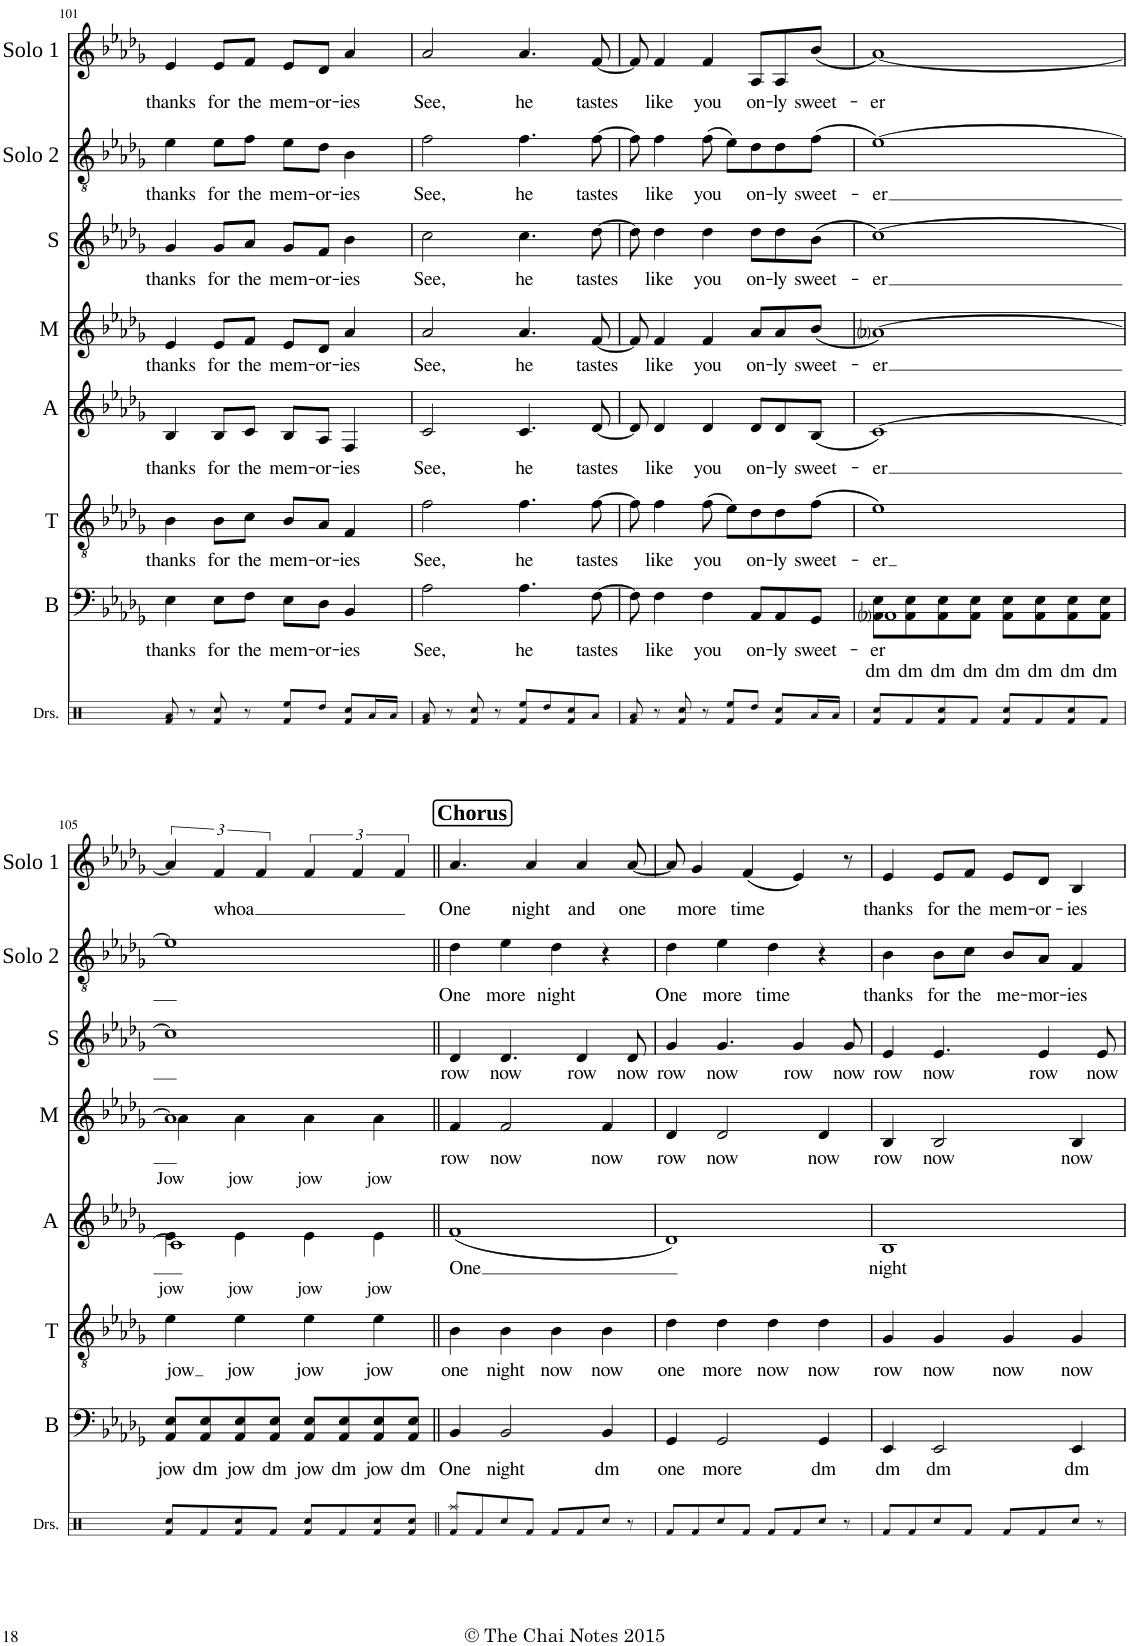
**kern	**text	**text	**kern	**text	**kern	**text	**text	**kern	**text	**text	**kern	**text	**kern	**text	**kern	**text
*part7	*part7	*part7	*part6	*part6	*part5	*part5	*part5	*part4	*part4	*part4	*part3	*part3	*part2	*part2	*part1	*part1
*staff7	*staff7	*staff7	*staff6	*staff6	*staff5	*staff5	*staff5	*staff4	*staff4	*staff4	*staff3	*staff3	*staff2	*staff2	*staff1	*staff1
*I"Bass	*	*	*I"Tenor	*	*I"Alto	*	*	*I"Mezzo	*	*	*I"Soprano	*	*I"Solo 2	*	*I"Solo 1	*
*I'B	*	*	*I'T	*	*I'A	*	*	*I'M	*	*	*I'S	*	*I'Solo 2	*	*I'Solo 1	*
!!LO:PB:g=z
*clefF4	*	*	*clefGv2	*	*clefG2	*	*	*clefG2	*	*	*clefG2	*	*clefGv2	*	*clefG2	*
*k[b-e-a-d-g-]	*	*	*k[b-e-a-d-g-]	*	*k[b-e-a-d-g-]	*	*	*k[b-e-a-d-g-]	*	*	*k[b-e-a-d-g-]	*	*k[b-e-a-d-g-]	*	*k[b-e-a-d-g-]	*
*M4/4	*	*	*M4/4	*	*M4/4	*	*	*M4/4	*	*	*M4/4	*	*M4/4	*	*M4/4	*
=101	=101	=101	=101	=101	=101	=101	=101	=101	=101	=101	=101	=101	=101	=101	=101	=101
!	!LO:LY:b	!	!	!LO:LY:b	!	!LO:LY:b	!	!	!LO:LY:b	!	!	!LO:LY:b	!	!LO:LY:b	!	!LO:LY:b
4E-\	thanks	.	4B-\	thanks	4B-/	thanks	.	4e-/	thanks	.	4g-/	thanks	4e-\	thanks	4e-/	thanks
!	!LO:LY:b	!	!	!LO:LY:b	!	!LO:LY:b	!	!	!LO:LY:b	!	!	!LO:LY:b	!	!LO:LY:b	!	!LO:LY:b
8E-\L	for	.	8B-\L	for	8B-/L	for	.	8e-/L	for	.	8g-/L	for	8e-\L	for	8e-/L	for
!	!LO:LY:b	!	!	!LO:LY:b	!	!LO:LY:b	!	!	!LO:LY:b	!	!	!LO:LY:b	!	!LO:LY:b	!	!LO:LY:b
8F\J	the	.	8c\J	the	8c/J	the	.	8f/J	the	.	8a-/J	the	8f\J	the	8f/J	the
!	!LO:LY:b	!	!	!LO:LY:b	!	!LO:LY:b	!	!	!LO:LY:b	!	!	!LO:LY:b	!	!LO:LY:b	!	!LO:LY:b
8E-\L	mem-	.	8B-/L	mem-	8B-/L	mem-	.	8e-/L	mem-	.	8g-/L	mem-	8e-\L	mem-	8e-/L	mem-
!	!LO:LY:b	!	!	!LO:LY:b	!	!LO:LY:b	!	!	!LO:LY:b	!	!	!LO:LY:b	!	!LO:LY:b	!	!LO:LY:b
8D-\J	-or-	.	8A-/J	-or-	8A-/J	-or-	.	8d-/J	-or-	.	8f/J	-or-	8d-\J	-or-	8d-/J	-or-
!	!LO:LY:b	!	!	!LO:LY:b	!	!LO:LY:b	!	!	!LO:LY:b	!	!	!LO:LY:b	!	!LO:LY:b	!	!LO:LY:b
4BB-/	-ies	.	4F/	-ies	4F/	-ies	.	4a-/	-ies	.	4b-\	-ies	4B-\	-ies	4a-/	-ies
=102	=102	=102	=102	=102	=102	=102	=102	=102	=102	=102	=102	=102	=102	=102	=102	=102
!	!LO:LY:b	!	!	!LO:LY:b	!	!LO:LY:b	!	!	!LO:LY:b	!	!	!LO:LY:b	!	!LO:LY:b	!	!LO:LY:b
2A-\	See,	.	2f\	See,	2c/	See,	.	2a-/	See,	.	2cc\	See,	2f\	See,	2a-/	See,
!	!LO:LY:b	!	!	!LO:LY:b	!	!LO:LY:b	!	!	!LO:LY:b	!	!	!LO:LY:b	!	!LO:LY:b	!	!LO:LY:b
4.A-\	he	.	4.f\	he	4.c/	he	.	4.a-/	he	.	4.cc\	he	4.f\	he	4.a-/	he
!	!LO:LY:b	!	!	!LO:LY:b	!	!LO:LY:b	!	!	!LO:LY:b	!	!	!LO:LY:b	!	!LO:LY:b	!	!LO:LY:b
[8F\	tastes	.	[8f\	tastes	[8d-/	tastes	.	[8f/	tastes	.	[8dd-\	tastes	[8f\	tastes	[8f/	tastes
=103	=103	=103	=103	=103	=103	=103	=103	=103	=103	=103	=103	=103	=103	=103	=103	=103
8F\]	.	.	8f\]	.	8d-/]	.	.	8f/]	.	.	8dd-\]	.	8f\]	.	8f/]	.
!	!LO:LY:b	!	!	!LO:LY:b	!	!LO:LY:b	!	!	!LO:LY:b	!	!	!LO:LY:b	!	!LO:LY:b	!	!LO:LY:b
4F\	like	.	4f\	like	4d-/	like	.	4f/	like	.	4dd-\	like	4f\	like	4f/	like
!	!LO:LY:b	!	!	!LO:LY:b	!	!LO:LY:b	!	!	!LO:LY:b	!	!	!LO:LY:b	!	!LO:LY:b	!	!LO:LY:b
4F\	you	.	(8f\	you	4d-/	you	.	4f/	you	.	4dd-\	you	(8f\	you	4f/	you
.	.	.	8e-\L)	.	.	.	.	.	.	.	.	.	8e-\L)	.	.	.
!	!LO:LY:b	!	!	!LO:LY:b	!	!LO:LY:b	!	!	!LO:LY:b	!	!	!LO:LY:b	!	!LO:LY:b	!	!LO:LY:b
8AA-/L	on-	.	8d-\	on-	8d-/L	on-	.	8a-/L	on-	.	8dd-\L	on-	8d-\	on-	8A-/L	on-
!	!LO:LY:b	!	!	!LO:LY:b	!	!LO:LY:b	!	!	!LO:LY:b	!	!	!LO:LY:b	!	!LO:LY:b	!	!LO:LY:b
8AA-/	-ly	.	8d-\	-ly	8d-/	-ly	.	8a-/	-ly	.	8dd-\	-ly	8d-\	-ly	8A-/	-ly
!	!LO:LY:b	!	!	!LO:LY:b	!	!LO:LY:b	!	!	!LO:LY:b	!	!	!LO:LY:b	!	!LO:LY:b	!	!LO:LY:b
8GG-/J	sweet-	.	(8f\J	sweet-	(8B-/J	sweet-	.	(8b-/J	sweet-	.	(8b-\J	sweet-	(8f\J	sweet-	(8b-/J	sweet-
=104	=104	=104	=104	=104	=104	=104	=104	=104	=104	=104	=104	=104	=104	=104	=104	=104
!	!LO:LY:b	!	!	!	!	!	!	!	!	!	!	!	!	!	!	!
*^	*	*	*	*	*	*	*	*	*	*	*	*	*	*	*	*
!	!	!	!LO:LY:b	!	!LO:LY:b	!	!LO:LY:b	!	!	!LO:LY:b	!	!	!LO:LY:b	!	!LO:LY:b	!	!LO:LY:b
1AA-	8AA-i\ 8E-\L	.	dm	1e-)	-er	[1c)	-er	.	[1a-i)	-er	.	[1cc)	-er	[1e-)	-er	[1a-)	-er
!	!	!	!LO:LY:b	!	!	!	!	!	!	!	!	!	!	!	!	!	!
.	8AA-\ 8E-\	.	dm	.	.	.	.	.	.	.	.	.	.	.	.	.	.
!	!	!	!LO:LY:b	!	!	!	!	!	!	!	!	!	!	!	!	!	!
.	8AA-\ 8E-\	.	dm	.	.	.	.	.	.	.	.	.	.	.	.	.	.
!	!	!	!LO:LY:b	!	!	!	!	!	!	!	!	!	!	!	!	!	!
.	8AA-\ 8E-\J	.	dm	.	.	.	.	.	.	.	.	.	.	.	.	.	.
!	!	!	!LO:LY:b	!	!	!	!	!	!	!	!	!	!	!	!	!	!
.	8AA-\ 8E-\L	.	dm	.	.	.	.	.	.	.	.	.	.	.	.	.	.
!	!	!	!LO:LY:b	!	!	!	!	!	!	!	!	!	!	!	!	!	!
.	8AA-\ 8E-\	.	dm	.	.	.	.	.	.	.	.	.	.	.	.	.	.
!	!	!	!LO:LY:b	!	!	!	!	!	!	!	!	!	!	!	!	!	!
.	8AA-\ 8E-\	.	dm	.	.	.	.	.	.	.	.	.	.	.	.	.	.
!	!	!	!LO:LY:b	!	!	!	!	!	!	!	!	!	!	!	!	!	!
.	8AA-\ 8E-\J	.	dm	.	.	.	.	.	.	.	.	.	.	.	.	.	.
!!LO:LB:g=z
=105	=105	=105	=105	=105	=105	=105	=105	=105	=105	=105	=105	=105	=105	=105	=105	=105	=105
!	!	!LO:LY:b	!	!	!LO:LY:b	!	!	!LO:LY:b	!	!	!LO:LY:b	!	!	!	!	!	!
*v	*v	*	*	*	*	*^	*	*	*^	*	*	*	*	*	*	*	*
8AA-/ 8E-/L	jow	.	4e-\	jow	1c]	4e-\	.	jow	1a-]	4a-\	.	Jow	1cc]	.	1e-]	.	6a-/]	.
!	!LO:LY:b	!	!	!	!	!	!	!	!	!	!	!	!	!	!	!	!	!
8AA-/ 8E-/	dm	.	.	.	.	.	.	.	.	.	.	.	.	.	.	.	.	.
!	!	!	!	!	!	!	!	!	!	!	!	!	!	!	!	!	!	!LO:LY:b
.	.	.	.	.	.	.	.	.	.	.	.	.	.	.	.	.	6f/	whoa
!	!LO:LY:b	!	!	!LO:LY:b	!	!	!	!LO:LY:b	!	!	!	!LO:LY:b	!	!	!	!	!	!
8AA-/ 8E-/	jow	.	4e-\	jow	.	4e-\	.	jow	.	4a-\	.	jow	.	.	.	.	.	.
.	.	.	.	.	.	.	.	.	.	.	.	.	.	.	.	.	6f/	.
!	!LO:LY:b	!	!	!	!	!	!	!	!	!	!	!	!	!	!	!	!	!
8AA-/ 8E-/J	dm	.	.	.	.	.	.	.	.	.	.	.	.	.	.	.	.	.
!	!LO:LY:b	!	!	!LO:LY:b	!	!	!	!LO:LY:b	!	!	!	!LO:LY:b	!	!	!	!	!	!
8AA-/ 8E-/L	jow	.	4e-\	jow	.	4e-\	.	jow	.	4a-\	.	jow	.	.	.	.	6f/	.
!	!LO:LY:b	!	!	!	!	!	!	!	!	!	!	!	!	!	!	!	!	!
8AA-/ 8E-/	dm	.	.	.	.	.	.	.	.	.	.	.	.	.	.	.	.	.
.	.	.	.	.	.	.	.	.	.	.	.	.	.	.	.	.	6f/	.
!	!LO:LY:b	!	!	!LO:LY:b	!	!	!	!LO:LY:b	!	!	!	!LO:LY:b	!	!	!	!	!	!
8AA-/ 8E-/	jow	.	4e-\	jow	.	4e-\	.	jow	.	4a-\	.	jow	.	.	.	.	.	.
.	.	.	.	.	.	.	.	.	.	.	.	.	.	.	.	.	6f/	.
!	!LO:LY:b	!	!	!	!	!	!	!	!	!	!	!	!	!	!	!	!	!
8AA-/ 8E-/J	dm	.	.	.	.	.	.	.	.	.	.	.	.	.	.	.	.	.
*	*	*	*	*	*v	*v	*	*	*	*	*	*	*	*	*	*	*	*
*	*	*	*	*	*	*	*	*v	*v	*	*	*	*	*	*	*	*
!!LO:REH:place=s1:a:B:cj:fs=13.6383:t=Chorus
=106||	=106||	=106||	=106||	=106||	=106||	=106||	=106||	=106||	=106||	=106||	=106||	=106||	=106||	=106||	=106||	=106||
!	!LO:LY:b	!	!	!LO:LY:b	!	!LO:LY:b	!	!	!LO:LY:b	!	!	!LO:LY:b	!	!LO:LY:b	!	!LO:LY:b
4BB-/	One	.	4B-\	one	(1f	One	.	4f/	row	.	4d-/	row	4d-\	One	4.a-/	One
!	!LO:LY:b	!	!	!LO:LY:b	!	!	!	!	!LO:LY:b	!	!	!LO:LY:b	!	!LO:LY:b	!	!
2BB-/	night	.	4B-\	night	.	.	.	2f/	now	.	4.d-/	now	4e-\	more	.	.
!	!	!	!	!	!	!	!	!	!	!	!	!	!	!	!	!LO:LY:b
.	.	.	.	.	.	.	.	.	.	.	.	.	.	.	4a-/	night
!	!	!	!	!LO:LY:b	!	!	!	!	!	!	!	!	!	!LO:LY:b	!	!
.	.	.	4B-\	now	.	.	.	.	.	.	.	.	4d-\	night	.	.
!	!	!	!	!	!	!	!	!	!	!	!	!LO:LY:b	!	!	!	!LO:LY:b
.	.	.	.	.	.	.	.	.	.	.	4d-/	row	.	.	4a-/	and
!	!LO:LY:b	!	!	!LO:LY:b	!	!	!	!	!LO:LY:b	!	!	!	!	!	!	!
4BB-/	dm	.	4B-\	now	.	.	.	4f/	now	.	.	.	4r	.	.	.
!	!	!	!	!	!	!	!	!	!	!	!	!LO:LY:b	!	!	!	!LO:LY:b
.	.	.	.	.	.	.	.	.	.	.	8d-/	now	.	.	[8a-/	one
=107	=107	=107	=107	=107	=107	=107	=107	=107	=107	=107	=107	=107	=107	=107	=107	=107
!	!LO:LY:b	!	!	!LO:LY:b	!	!	!	!	!LO:LY:b	!	!	!LO:LY:b	!	!LO:LY:b	!	!
4GG-/	one	.	4d-\	one	1d-)	.	.	4d-/	row	.	4g-/	row	4d-\	One	8a-/]	.
!	!	!	!	!	!	!	!	!	!	!	!	!	!	!	!	!LO:LY:b
.	.	.	.	.	.	.	.	.	.	.	.	.	.	.	4g-/	more
!	!LO:LY:b	!	!	!LO:LY:b	!	!	!	!	!LO:LY:b	!	!	!LO:LY:b	!	!LO:LY:b	!	!
2GG-/	more	.	4d-\	more	.	.	.	2d-/	now	.	4.g-/	now	4e-\	more	.	.
!	!	!	!	!	!	!	!	!	!	!	!	!	!	!	!	!LO:LY:b
.	.	.	.	.	.	.	.	.	.	.	.	.	.	.	(4f/	time
!	!	!	!	!LO:LY:b	!	!	!	!	!	!	!	!	!	!LO:LY:b	!	!
.	.	.	4d-\	now	.	.	.	.	.	.	.	.	4d-\	time	.	.
!	!	!	!	!	!	!	!	!	!	!	!	!LO:LY:b	!	!	!	!
.	.	.	.	.	.	.	.	.	.	.	4g-/	row	.	.	4e-/)	.
!	!LO:LY:b	!	!	!LO:LY:b	!	!	!	!	!LO:LY:b	!	!	!	!	!	!	!
4GG-/	dm	.	4d-\	now	.	.	.	4d-/	now	.	.	.	4r	.	.	.
!	!	!	!	!	!	!	!	!	!	!	!	!LO:LY:b	!	!	!	!
.	.	.	.	.	.	.	.	.	.	.	8g-/	now	.	.	8r	.
=108	=108	=108	=108	=108	=108	=108	=108	=108	=108	=108	=108	=108	=108	=108	=108	=108
!	!LO:LY:b	!	!	!LO:LY:b	!	!LO:LY:b	!	!	!LO:LY:b	!	!	!LO:LY:b	!	!LO:LY:b	!	!LO:LY:b
4EE-/	dm	.	4G-/	row	1B-	night	.	4B-/	row	.	4e-/	row	4B-\	thanks	4e-/	thanks
!	!LO:LY:b	!	!	!LO:LY:b	!	!	!	!	!LO:LY:b	!	!	!LO:LY:b	!	!LO:LY:b	!	!LO:LY:b
2EE-/	dm	.	4G-/	now	.	.	.	2B-/	now	.	4.e-/	now	8B-\L	for	8e-/L	for
!	!	!	!	!	!	!	!	!	!	!	!	!	!	!LO:LY:b	!	!LO:LY:b
.	.	.	.	.	.	.	.	.	.	.	.	.	8c\J	the	8f/J	the
!	!	!	!	!LO:LY:b	!	!	!	!	!	!	!	!	!	!LO:LY:b	!	!LO:LY:b
.	.	.	4G-/	now	.	.	.	.	.	.	.	.	8B-/L	me-	8e-/L	mem-
!	!	!	!	!	!	!	!	!	!	!	!	!LO:LY:b	!	!LO:LY:b	!	!LO:LY:b
.	.	.	.	.	.	.	.	.	.	.	4e-/	row	8A-/J	-mor-	8d-/J	-or-
!	!LO:LY:b	!	!	!LO:LY:b	!	!	!	!	!LO:LY:b	!	!	!	!	!LO:LY:b	!	!LO:LY:b
4EE-/	dm	.	4G-/	now	.	.	.	4B-/	now	.	.	.	4F/	-ies	4B-/	-ies
!	!	!	!	!	!	!	!	!	!	!	!	!LO:LY:b	!	!	!	!
.	.	.	.	.	.	.	.	.	.	.	8e-/	now	.	.	.	.
=	=	=	=	=	=	=	=	=	=	=	=	=	=	=	=	=
*-	*-	*-	*-	*-	*-	*-	*-	*-	*-	*-	*-	*-	*-	*-	*-	*-
